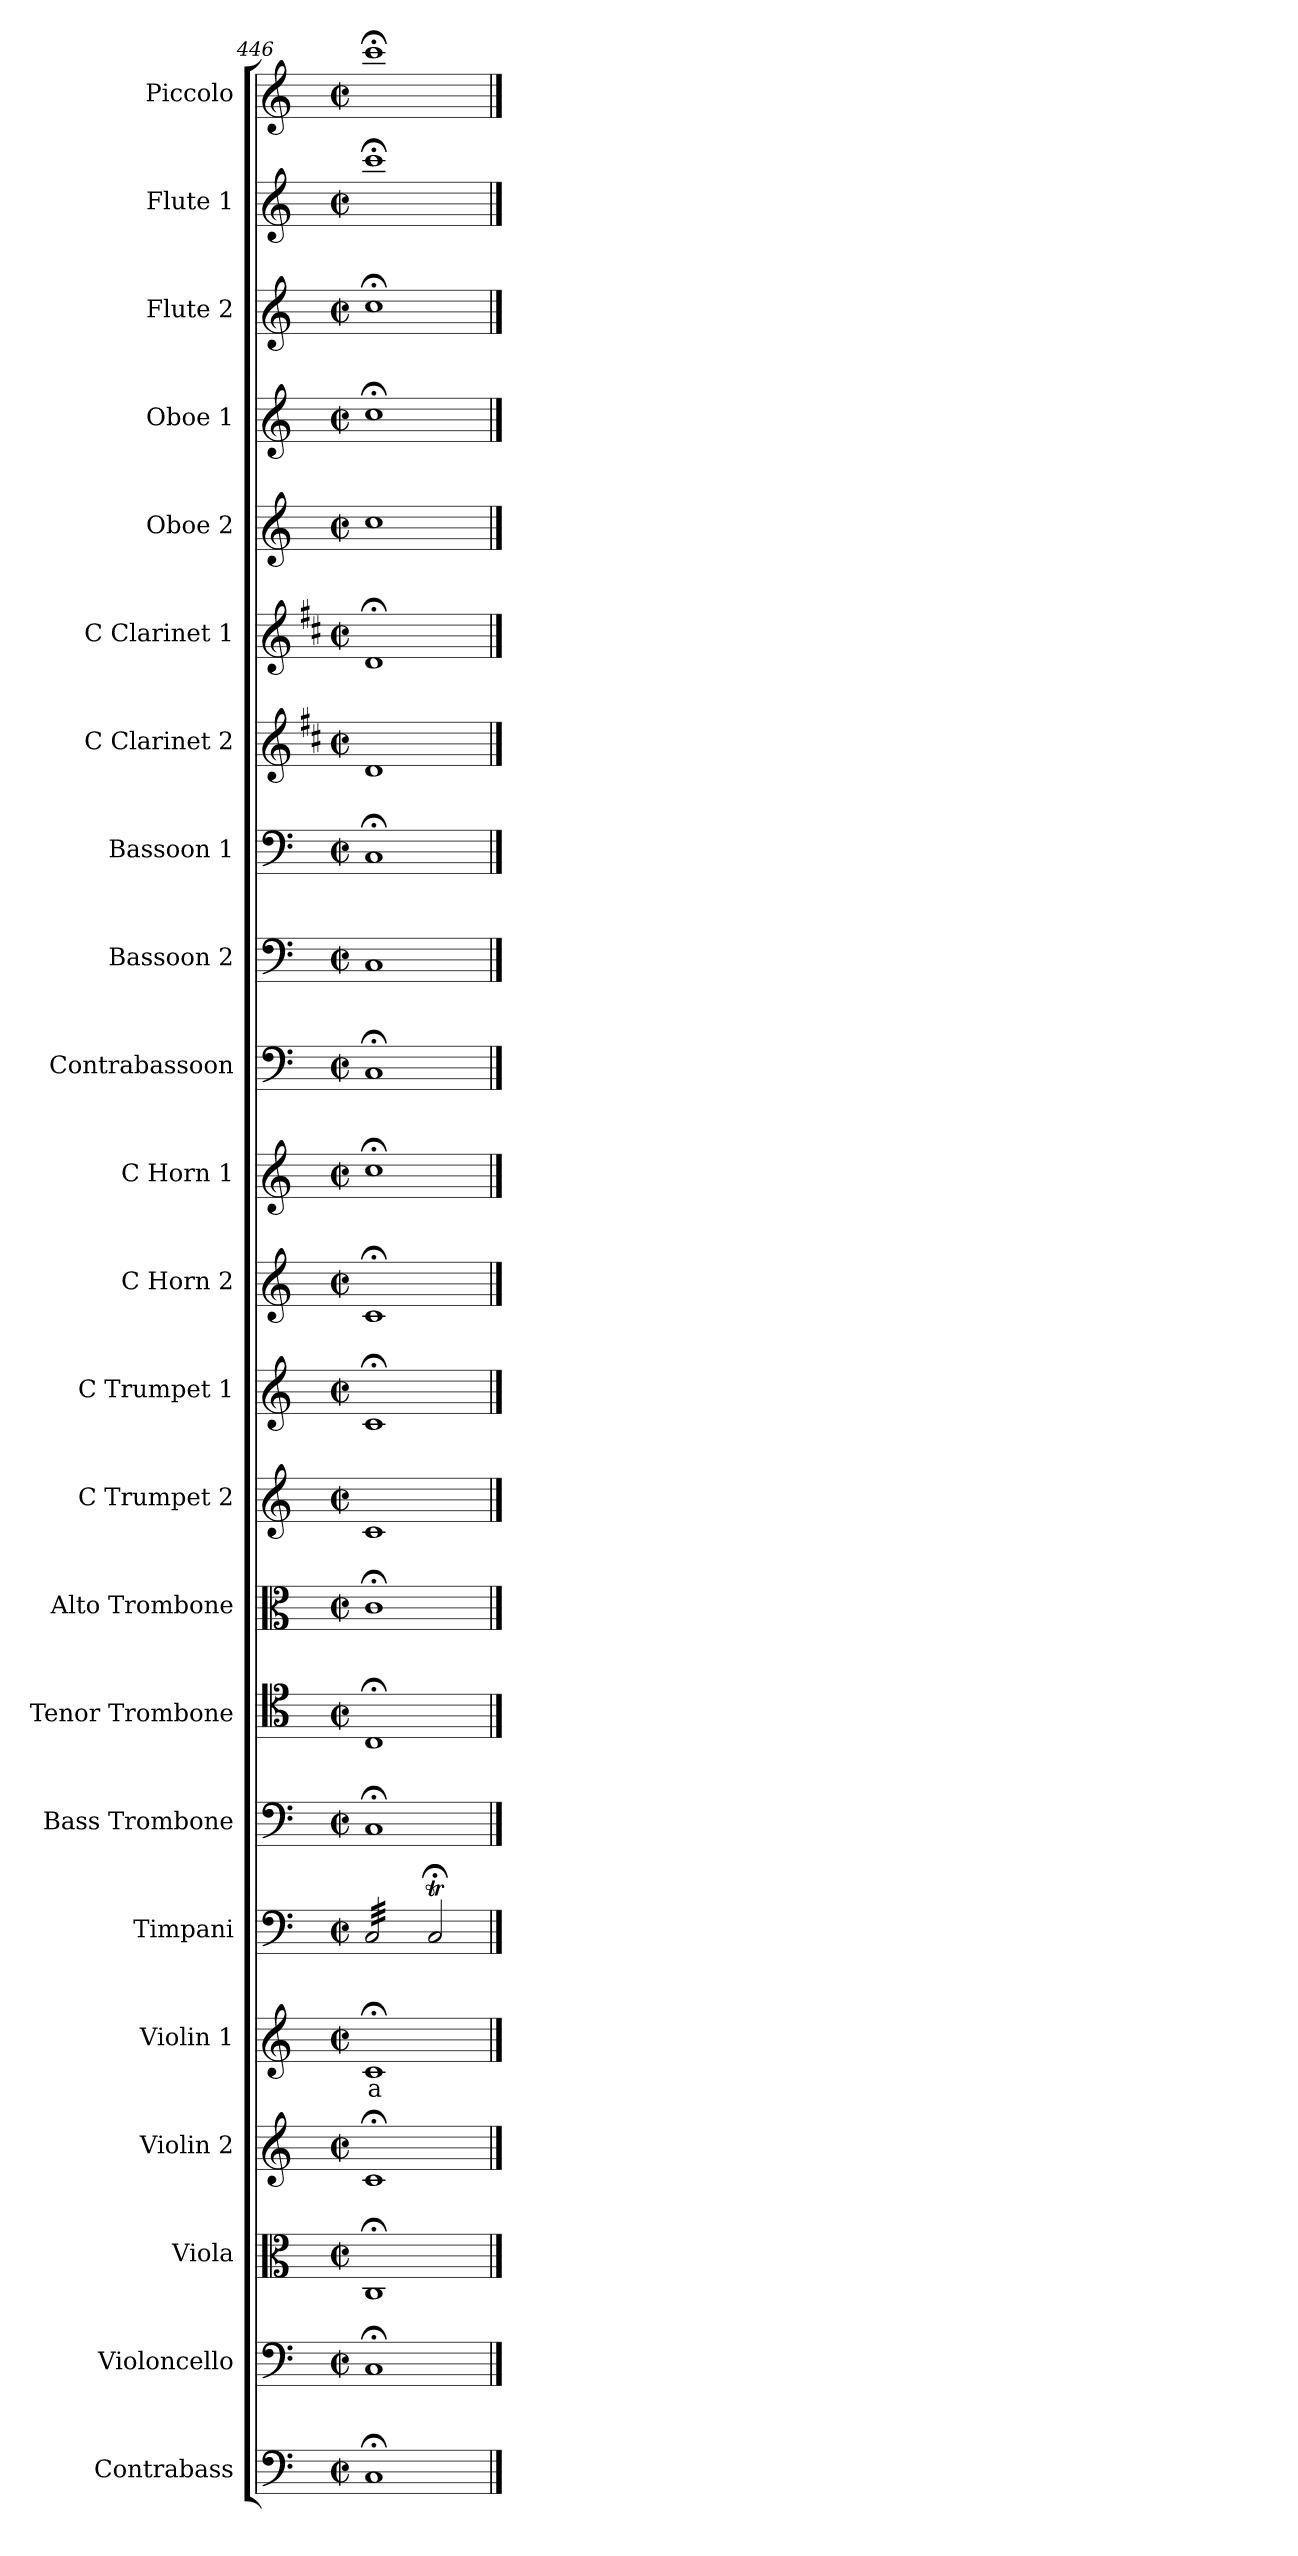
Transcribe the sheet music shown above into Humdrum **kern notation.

**kern	**kern	**kern	**kern	**kern	**text	**kern	**kern	**kern	**kern	**kern	**kern	**kern	**kern	**kern	**kern	**kern	**kern	**kern	**kern	**kern	**kern	**kern	**kern
*part23	*part22	*part21	*part20	*part19	*part19	*part18	*part17	*part16	*part15	*part14	*part13	*part12	*part11	*part10	*part9	*part8	*part7	*part6	*part5	*part4	*part3	*part2	*part1
*staff23	*staff22	*staff21	*staff20	*staff19	*staff19	*staff18	*staff17	*staff16	*staff15	*staff14	*staff13	*staff12	*staff11	*staff10	*staff9	*staff8	*staff7	*staff6	*staff5	*staff4	*staff3	*staff2	*staff1
*I"Contrabass	*I"Violoncello	*I"Viola	*I"Violin 2	*I"Violin 1	*	*I"Timpani	*I"Bass Trombone	*I"Tenor Trombone	*I"Alto Trombone	*I"C Trumpet 2	*I"C Trumpet 1	*I"C Horn 2	*I"C Horn 1	*I"Contrabassoon	*I"Bassoon 2	*I"Bassoon 1	*I"C Clarinet 2	*I"C Clarinet 1	*I"Oboe 2	*I"Oboe 1	*I"Flute 2	*I"Flute 1	*I"Piccolo
*I'Cb	*I'Vc	*I'Vla	*I'Vln 2	*I'Vln 1	*	*I'Timp	*I'B. Tbn.	*I'T. Tbn.	*I'A. Tbn.	*I'Tpt 2	*I'Tpt 1	*I'Hn 2	*I'Hn 1	*I'Cbsn	*I'Bsn 2	*I'Bsn 1	*I'Cl 2	*I'Cl 1	*I'Ob 2	*I'Ob 1	*I'Fl 2	*I'Fl 1	*I'Picc.
*clefF4	*clefF4	*clefC3	*clefG2	*clefG2	*	*clefF4	*clefF4	*clefC4	*clefC3	*clefG2	*clefG2	*clefG2	*clefG2	*clefF4	*clefF4	*clefF4	*clefG2	*clefG2	*clefG2	*clefG2	*clefG2	*clefG2	*clefG2
*ITrd7c12	*	*	*	*	*	*	*	*	*	*	*	*ITrd7c12	*ITrd7c12	*ITrd7c12	*	*	*ITrd1c2	*ITrd1c2	*	*	*	*	*ITrd-7c-12
*k[]	*k[]	*k[]	*k[]	*k[]	*	*k[]	*k[]	*k[]	*k[]	*k[]	*k[]	*k[]	*k[]	*k[]	*k[]	*k[]	*k[]	*k[]	*k[]	*k[]	*k[]	*k[]	*k[]
*M2/2	*M2/2	*M2/2	*M2/2	*M2/2	*	*M2/2	*M2/2	*M2/2	*M2/2	*M2/2	*M2/2	*M2/2	*M2/2	*M2/2	*M2/2	*M2/2	*M2/2	*M2/2	*M2/2	*M2/2	*M2/2	*M2/2	*M2/2
*met(c|)	*met(c|)	*met(c|)	*met(c|)	*met(c|)	*	*met(c|)	*met(c|)	*met(c|)	*met(c|)	*met(c|)	*met(c|)	*met(c|)	*met(c|)	*met(c|)	*met(c|)	*met(c|)	*met(c|)	*met(c|)	*met(c|)	*met(c|)	*met(c|)	*met(c|)	*met(c|)
=446	=446	=446	=446	=446	=446	=446	=446	=446	=446	=446	=446	=446	=446	=446	=446	=446	=446	=446	=446	=446	=446	=446	=446
!	!	!	!	!	!LO:LY:color=#FF0000	!	!	!	!	!	!	!	!	!	!	!	!	!	!	!	!	!	!
*	*	*	*	*	*	*tremolo	*	*	*	*	*	*	*	*	*	*	*	*	*	*	*	*	*
1CC;<	1C;<	1C;<	1c;<	1c;<	a	32C/LLL	1C;<	1C;<	1c;<	1c	1c;<	1C;<	1c;<	1CC;<	1C	1C;<	1c	1c;<	1cc	1cc;<	1cc;<	1ccc;<	1cccc;<
.	.	.	.	.	.	32C/	.	.	.	.	.	.	.	.	.	.	.	.	.	.	.	.	.
.	.	.	.	.	.	32C/	.	.	.	.	.	.	.	.	.	.	.	.	.	.	.	.	.
.	.	.	.	.	.	32C/	.	.	.	.	.	.	.	.	.	.	.	.	.	.	.	.	.
.	.	.	.	.	.	32C/	.	.	.	.	.	.	.	.	.	.	.	.	.	.	.	.	.
.	.	.	.	.	.	32C/	.	.	.	.	.	.	.	.	.	.	.	.	.	.	.	.	.
.	.	.	.	.	.	32C/	.	.	.	.	.	.	.	.	.	.	.	.	.	.	.	.	.
.	.	.	.	.	.	32C/	.	.	.	.	.	.	.	.	.	.	.	.	.	.	.	.	.
.	.	.	.	.	.	32C/	.	.	.	.	.	.	.	.	.	.	.	.	.	.	.	.	.
.	.	.	.	.	.	32C/	.	.	.	.	.	.	.	.	.	.	.	.	.	.	.	.	.
.	.	.	.	.	.	32C/	.	.	.	.	.	.	.	.	.	.	.	.	.	.	.	.	.
.	.	.	.	.	.	32C/	.	.	.	.	.	.	.	.	.	.	.	.	.	.	.	.	.
.	.	.	.	.	.	32C/	.	.	.	.	.	.	.	.	.	.	.	.	.	.	.	.	.
.	.	.	.	.	.	32C/	.	.	.	.	.	.	.	.	.	.	.	.	.	.	.	.	.
.	.	.	.	.	.	32C/	.	.	.	.	.	.	.	.	.	.	.	.	.	.	.	.	.
.	.	.	.	.	.	32C/JJJ	.	.	.	.	.	.	.	.	.	.	.	.	.	.	.	.	.
*	*	*	*	*	*	*Xtremolo	*	*	*	*	*	*	*	*	*	*	*	*	*	*	*	*	*
.	.	.	.	.	.	2C;<T/	.	.	.	.	.	.	.	.	.	.	.	.	.	.	.	.	.
==	==	==	==	==	==	==	==	==	==	==	==	==	==	==	==	==	==	==	==	==	==	==	==
*-	*-	*-	*-	*-	*-	*-	*-	*-	*-	*-	*-	*-	*-	*-	*-	*-	*-	*-	*-	*-	*-	*-	*-
